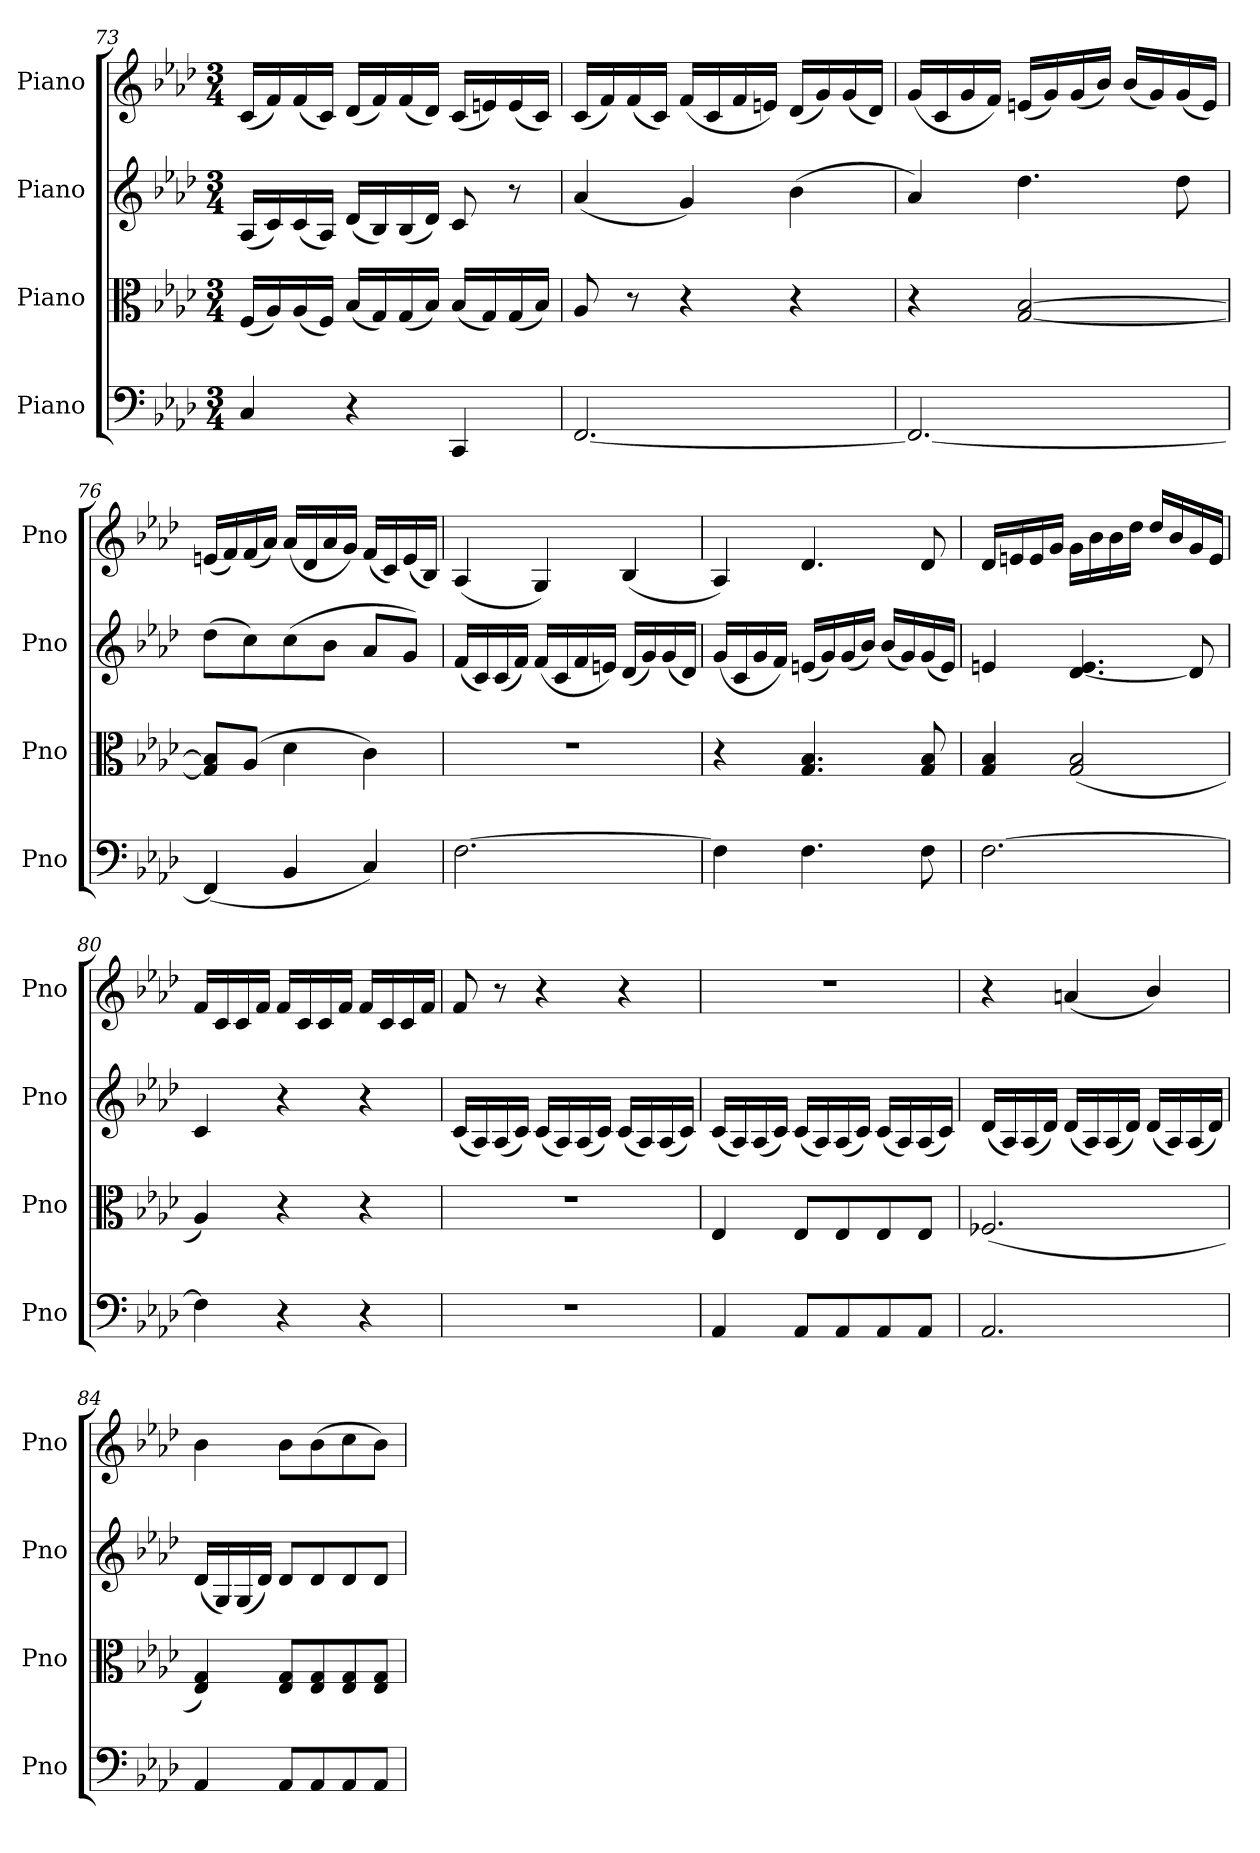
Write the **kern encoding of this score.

**kern	**kern	**kern	**kern
*part4	*part3	*part2	*part1
*staff4	*staff3	*staff2	*staff1
*I"Piano	*I"Piano	*I"Piano	*I"Piano
*I'Pno	*I'Pno	*I'Pno	*I'Pno
!!LO:LB:g=z
*clefF4	*clefC3	*clefG2	*clefG2
*k[b-e-a-d-]	*k[b-e-a-d-]	*k[b-e-a-d-]	*k[b-e-a-d-]
*M3/4	*M3/4	*M3/4	*M3/4
=73	=73	=73	=73
4C/	(16F/LL	(16A-/LL	(16c/LL
.	16A-/)	16c/)	16f/)
.	(16A-/	(16c/	(16f/
.	16F/JJ)	16A-/JJ)	16c/JJ)
4r	(16B-/LL	(16d-/LL	(16d-/LL
.	16G/)	16B-/)	16f/)
.	(16G/	(16B-/	(16f/
.	16B-/JJ)	16d-/JJ)	16d-/JJ)
4CC/	(16B-/LL	8c/	(16c/LL
.	16G/)	.	16en/)
.	(16G/	8r	(16e/
.	16B-/JJ)	.	16c/JJ)
=74	=74	=74	=74
[2.FF/	8A-/	(4a-/	(16c/LL
.	.	.	16f/)
.	8r	.	(16f/
.	.	.	16c/JJ)
.	4r	4g/)	(16f/LL
.	.	.	16c/
.	.	.	16f/
.	.	.	16en/JJ)
.	4r	(4b-\	(16d-/LL
.	.	.	16g/)
.	.	.	(16g/
.	.	.	16d-/JJ)
=75	=75	=75	=75
2.FF/_	4r	4a-/)	(16g/LL
.	.	.	16c/
.	.	.	16g/
.	.	.	16f/JJ)
.	[2G/ [2B-/	4.dd-\	(16en/LL
.	.	.	16g/)
.	.	.	(16g/
.	.	.	16b-/JJ)
.	.	.	(16b-/LL
.	.	.	16g/)
.	.	8dd-\	(16g/
.	.	.	16e/JJ)
=76	=76	=76	=76
(4FF/]	8G/] 8B-/]L	(8dd-\L	(16en/LL
.	.	.	16f/)
.	(8A-/J	8cc\)	(16f/
.	.	.	16a-/JJ)
4BB-/	4d-\	(8cc\	(16a-/LL
.	.	.	16d-/
.	.	8b-\J	16a-/
.	.	.	16g/JJ)
4C/)	4c\)	8a-/L	(16f/LL
.	.	.	16c/)
.	.	8g/J)	(16e/
.	.	.	16B-/JJ)
=77	=77	=77	=77
[2.F\	2.r	(16f/LL	(4A-/
.	.	16c/)	.
.	.	(16c/	.
.	.	16f/JJ)	.
.	.	(16f/LL	4G/)
.	.	16c/	.
.	.	16f/	.
.	.	16en/JJ)	.
.	.	(16d-/LL	(4B-/
.	.	16g/)	.
.	.	(16g/	.
.	.	16d-/JJ)	.
=78	=78	=78	=78
4F\]	4r	(16g/LL	4A-/)
.	.	16c/	.
.	.	16g/	.
.	.	16f/JJ)	.
4.F\	4.G/ 4.B-/	(16en/LL	4.d-/
.	.	16g/)	.
.	.	(16g/	.
.	.	16b-/JJ)	.
.	.	(16b-/LL	.
.	.	16g/)	.
8F\	8G/ 8B-/	(16g/	8d-/
.	.	16e/JJ)	.
!!LO:LB:g=z
=79	=79	=79	=79
[2.F\	4G/ 4B-/	4en/	16d-/LL
.	.	.	16en/
.	.	.	16e/
.	.	.	16g/JJ
.	(>2G/ 2B-/	[4.d-/ 4.e/	16g\LL
.	.	.	16b-\
.	.	.	16b-\
.	.	.	16dd-\JJ
.	.	.	16dd-/LL
.	.	.	16b-/
.	.	8d-/]	16g/
.	.	.	16e/JJ
=80	=80	=80	=80
4F\]	4A-/)	4c/	16f/LL
.	.	.	16c/
.	.	.	16c/
.	.	.	16f/JJ
4r	4r	4r	16f/LL
.	.	.	16c/
.	.	.	16c/
.	.	.	16f/JJ
4r	4r	4r	16f/LL
.	.	.	16c/
.	.	.	16c/
.	.	.	16f/JJ
=81	=81	=81	=81
2.r	2.r	(16c/LL	8f/
.	.	16A-/)	.
.	.	(16A-/	8r
.	.	16c/JJ)	.
.	.	(16c/LL	4r
.	.	16A-/)	.
.	.	(16A-/	.
.	.	16c/JJ)	.
.	.	(16c/LL	4r
.	.	16A-/)	.
.	.	(16A-/	.
.	.	16c/JJ)	.
=82	=82	=82	=82
4AA-/	4E-/	(16c/LL	2.r
.	.	16A-/)	.
.	.	(16A-/	.
.	.	16c/JJ)	.
8AA-/L	8E-/L	(16c/LL	.
.	.	16A-/)	.
8AA-/	8E-/	(16A-/	.
.	.	16c/JJ)	.
8AA-/	8E-/	(16c/LL	.
.	.	16A-/)	.
8AA-/J	8E-/J	(16A-/	.
.	.	16c/JJ)	.
=83	=83	=83	=83
2.AA-/	(2.F-X/	(16d-/LL	4r
.	.	16A-/)	.
.	.	(16A-/	.
.	.	16d-/JJ)	.
.	.	(16d-/LL	(4an/
.	.	16A-/)	.
.	.	(16A-/	.
.	.	16d-/JJ)	.
.	.	(16d-/LL	4b-/)
.	.	16A-/)	.
.	.	(16A-/	.
.	.	16d-/JJ)	.
=84	=84	=84	=84
4AA-/	4E-/ 4G/)	(16d-/LL	4b-\
.	.	16G/)	.
.	.	(16G/	.
.	.	16d-/JJ)	.
8AA-/L	8E-/ 8G/L	8d-/L	8b-\L
8AA-/	8E-/ 8G/	8d-/	(8b-\
8AA-/	8E-/ 8G/	8d-/	8cc\
8AA-/J	8E-/ 8G/J	8d-/J	8b-\J)
=	=	=	=
*-	*-	*-	*-
